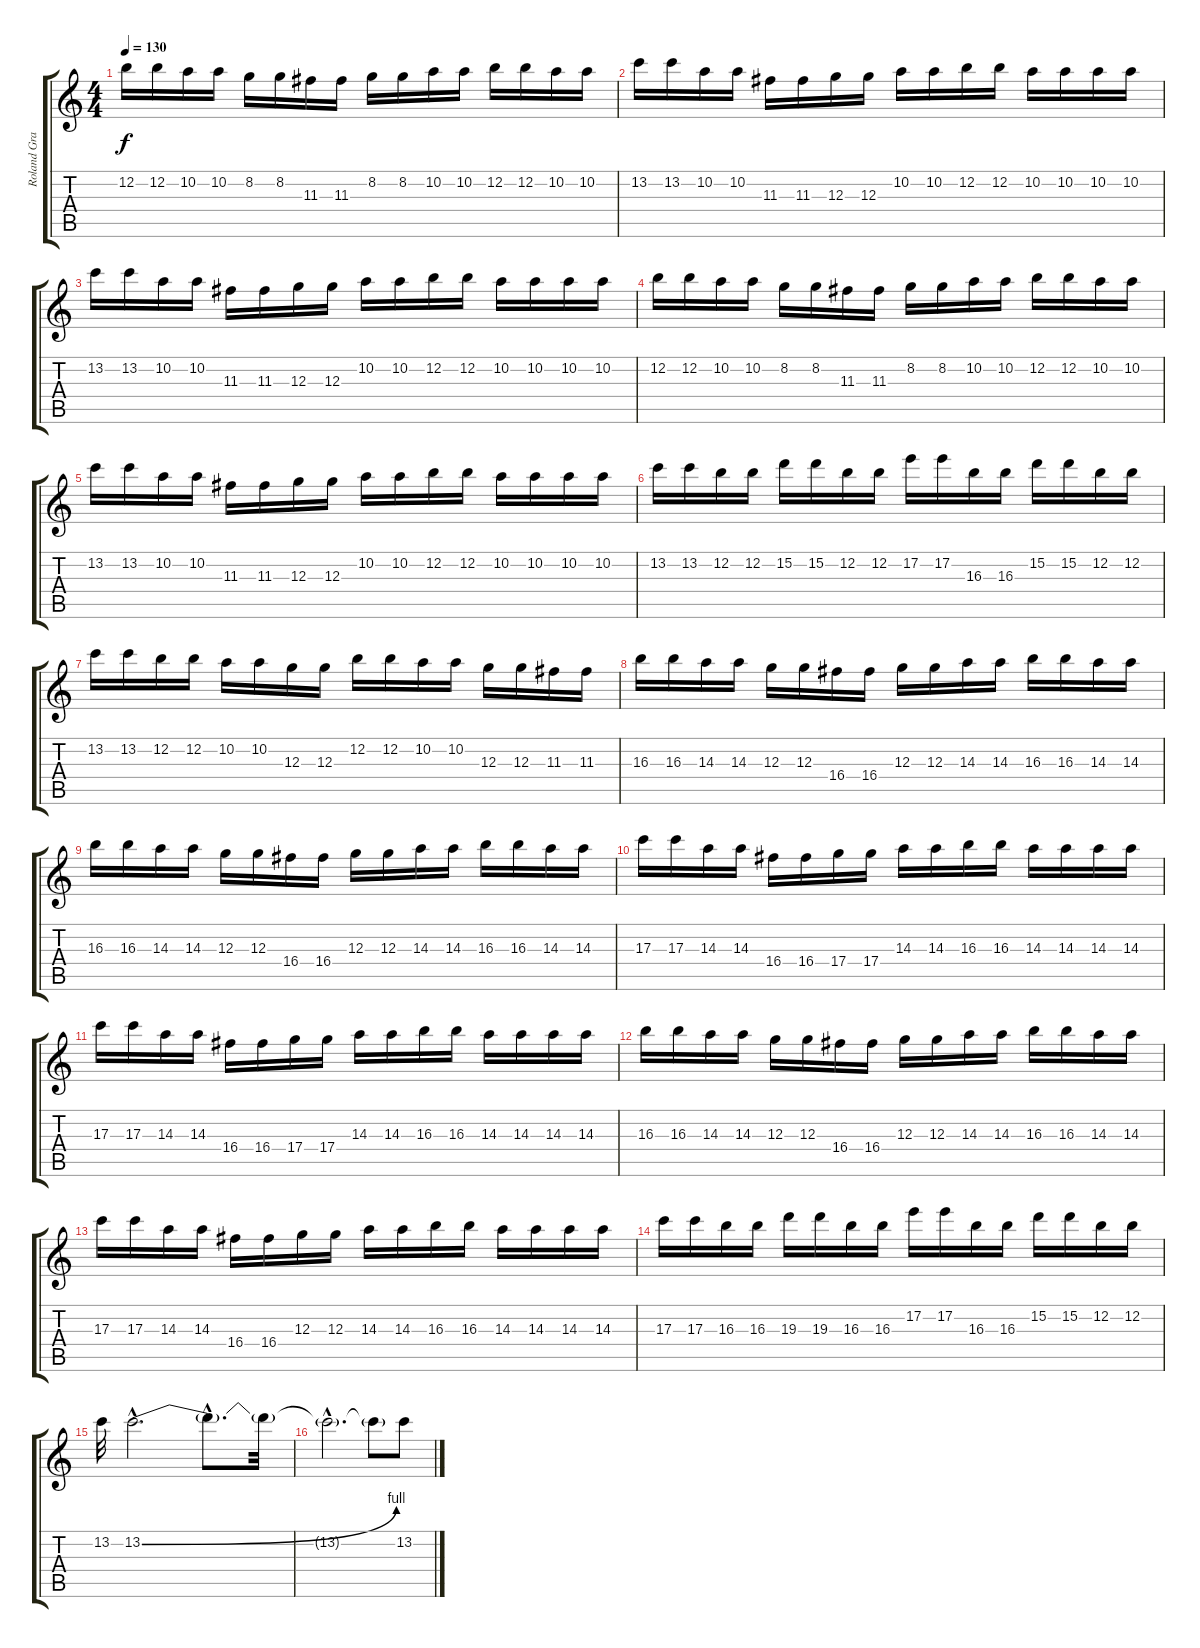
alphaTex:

\track ("Roland Grapow Solo" "Roland Gra") {instrument distortionguitar}
\staff {score tabs}
\tuning (E4 B3 G3 D3 A2 E2) {hide}
\ts (4 4)
\tempo 130
\clef g2
\ks c
12.2.16{dy f} 12.2.16 10.2.16 10.2.16 8.2.16 8.2.16 11.3.16 11.3.16 8.2.16 8.2.16 10.2.16 10.2.16 12.2.16 12.2.16 10.2.16 10.2.16 |
13.2.16 13.2.16 10.2.16 10.2.16 11.3.16 11.3.16 12.3.16 12.3.16 10.2.16 10.2.16 12.2.16 12.2.16 10.2.16 10.2.16 10.2.16 10.2.16 |
13.2.16 13.2.16 10.2.16 10.2.16 11.3.16 11.3.16 12.3.16 12.3.16 10.2.16 10.2.16 12.2.16 12.2.16 10.2.16 10.2.16 10.2.16 10.2.16 |
12.2.16 12.2.16 10.2.16 10.2.16 8.2.16 8.2.16 11.3.16 11.3.16 8.2.16 8.2.16 10.2.16 10.2.16 12.2.16 12.2.16 10.2.16 10.2.16 |
13.2.16 13.2.16 10.2.16 10.2.16 11.3.16 11.3.16 12.3.16 12.3.16 10.2.16 10.2.16 12.2.16 12.2.16 10.2.16 10.2.16 10.2.16 10.2.16 |
13.2.16 13.2.16 12.2.16 12.2.16 15.2.16 15.2.16 12.2.16 12.2.16 17.2.16 17.2.16 16.3.16 16.3.16 15.2.16 15.2.16 12.2.16 12.2.16 |
13.2.16 13.2.16 12.2.16 12.2.16 10.2.16 10.2.16 12.3.16 12.3.16 12.2.16 12.2.16 10.2.16 10.2.16 12.3.16 12.3.16 11.3.16 11.3.16 |
16.3.16 16.3.16 14.3.16 14.3.16 12.3.16 12.3.16 16.4.16 16.4.16 12.3.16 12.3.16 14.3.16 14.3.16 16.3.16 16.3.16 14.3.16 14.3.16 |
16.3.16 16.3.16 14.3.16 14.3.16 12.3.16 12.3.16 16.4.16 16.4.16 12.3.16 12.3.16 14.3.16 14.3.16 16.3.16 16.3.16 14.3.16 14.3.16 |
17.3.16 17.3.16 14.3.16 14.3.16 16.4.16 16.4.16 17.4.16 17.4.16 14.3.16 14.3.16 16.3.16 16.3.16 14.3.16 14.3.16 14.3.16 14.3.16 |
17.3.16 17.3.16 14.3.16 14.3.16 16.4.16 16.4.16 17.4.16 17.4.16 14.3.16 14.3.16 16.3.16 16.3.16 14.3.16 14.3.16 14.3.16 14.3.16 |
16.3.16 16.3.16 14.3.16 14.3.16 12.3.16 12.3.16 16.4.16 16.4.16 12.3.16 12.3.16 14.3.16 14.3.16 16.3.16 16.3.16 14.3.16 14.3.16 |
17.3.16 17.3.16 14.3.16 14.3.16 16.4.16 16.4.16 12.3.16 12.3.16 14.3.16 14.3.16 16.3.16 16.3.16 14.3.16 14.3.16 14.3.16 14.3.16 |
17.3.16 17.3.16 16.3.16 16.3.16 19.3.16 19.3.16 16.3.16 16.3.16 17.2.16 17.2.16 16.3.16 16.3.16 15.2.16 15.2.16 12.2.16 12.2.16 |
13.2.32 13.2{be (bend 0 0 60 4) hac}.2{d} 13.2{hac t}.8{d} 13.2{t}.32 |
13.2{hac t}.2{d} 13.2{t}.8 13.2.8
